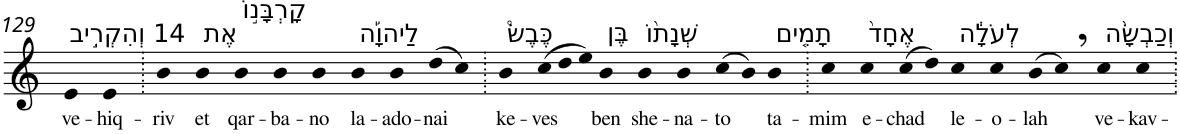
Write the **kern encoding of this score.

**kern	**text
*part1	*part1
*staff1	*staff1
*I"Piano	*
*I'Pno	*
!!LO:PB:g=z
*clefG2	*
*k[]	*
=129	=129
!LO:TX:a:t=14 וְהִקְרִ֣יב	!
!	!LO:LY:b
4e	ve-
!	!LO:LY:b
4e	-hiq-
=130.	=130.
!	!LO:LY:b
4b	-riv
!LO:TX:a:t=אֶת	!
!	!LO:LY:b
4b	et
!LO:TX:a:t=קָרְבָּנ֣וֹ	!
!	!LO:LY:b
4b	qar-
!	!LO:LY:b
4b	-ba-
!	!LO:LY:b
4b	-no
!LO:TX:a:t=לַיהוָ֡ה	!
!	!LO:LY:b
4b	la-
!	!LO:LY:b
4b	-ado-
!	!LO:LY:b
(>8dd	-nai
8cc)	.
=131.	=131.
!LO:TX:a:t=כֶּבֶשׂ֩	!
!	!LO:LY:b
4b	ke-
*Xtuplet	*
!	!LO:LY:b
(>12cc	-ves
12dd	.
12ee)	.
!LO:TX:a:t=בֶּן	!
!	!LO:LY:b
4b	ben
!LO:TX:a:t=שְׁנָת֨וֹ	!
!	!LO:LY:b
4b	she-
!	!LO:LY:b
4b	-na-
!	!LO:LY:b
(>8cc	-to
8b)	.
!LO:TX:a:t=תָמִ֤ים	!
!	!LO:LY:b
4b	ta-
=132.	=132.
!	!LO:LY:b
4cc	-mim
!LO:TX:a:t=אֶחָד֙	!
!	!LO:LY:b
4cc	e-
!	!LO:LY:b
(>8cc	-chad
8dd)	.
!LO:TX:a:t=לְעֹלָ֔ה	!
!	!LO:LY:b
4cc	le-
!	!LO:LY:b
4cc	-o-
!	!LO:LY:b
(>8b	-lah
8cc,)	.
!LO:TX:a:t=וְכַבְשָׂ֨ה	!
!	!LO:LY:b
4cc	ve-
!	!LO:LY:b
4cc	-kav-
=.	=.
*-	*-
